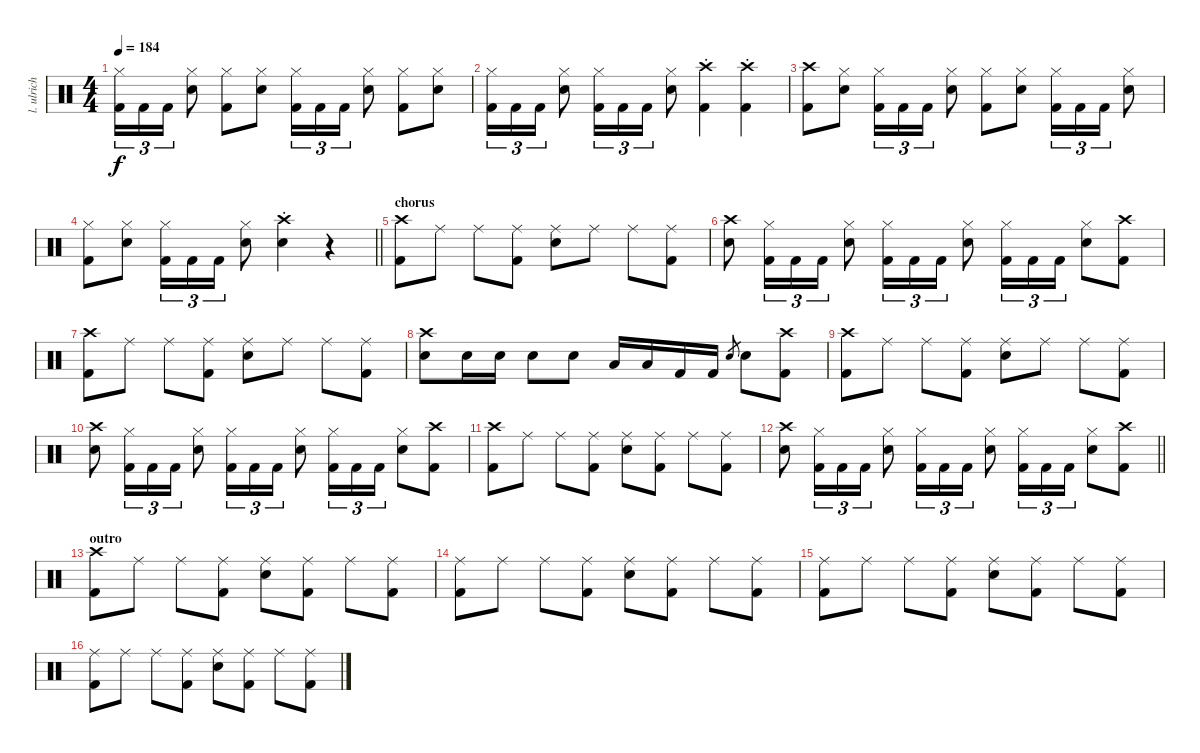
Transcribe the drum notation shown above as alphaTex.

\track ("l. ulrich - drums" "l. ulrich ") {instrument percussion}
\staff {score}
\articulation defaults
\ts (4 4)
\tempo 184
\clef neutral
\ks c
("Hi-Hat (closed)" "Kick (hit) 2").16{tu (3 2) dy f} "Kick (hit) 2".16{tu (3 2)} "Kick (hit) 2".16{tu (3 2)} ("Hi-Hat (closed)" "Snare (hit) 2").8 ("Hi-Hat (closed)" "Kick (hit) 2").8 ("Hi-Hat (closed)" "Snare (hit) 2").8 ("Hi-Hat (closed)" "Kick (hit) 2").16{tu (3 2)} "Kick (hit) 2".16{tu (3 2)} "Kick (hit) 2".16{tu (3 2)} ("Hi-Hat (closed)" "Snare (hit) 2").8 ("Hi-Hat (closed)" "Kick (hit) 2").8 ("Hi-Hat (closed)" "Snare (hit) 2").8 |
("Hi-Hat (closed)" "Kick (hit) 2").16{tu (3 2)} "Kick (hit) 2".16{tu (3 2)} "Kick (hit) 2".16{tu (3 2)} ("Hi-Hat (closed)" "Snare (hit) 2").8 ("Hi-Hat (closed)" "Kick (hit) 2").16{tu (3 2)} "Kick (hit) 2".16{tu (3 2)} "Kick (hit) 2".16{tu (3 2)} ("Hi-Hat (closed)" "Snare (hit) 2").8 ("Crash high (hit)"{st} "Kick (hit) 2"{st}).4 ("Crash high (hit)"{st} "Kick (hit) 2"{st}).4 |
("Crash high (hit)" "Kick (hit) 2").8 ("Hi-Hat (closed)" "Snare (hit) 2").8 ("Hi-Hat (closed)" "Kick (hit) 2").16{tu (3 2)} "Kick (hit) 2".16{tu (3 2)} "Kick (hit) 2".16{tu (3 2)} ("Hi-Hat (closed)" "Snare (hit) 2").8 ("Hi-Hat (closed)" "Kick (hit) 2").8 ("Hi-Hat (closed)" "Snare (hit) 2").8 ("Hi-Hat (closed)" "Kick (hit) 2").16{tu (3 2)} "Kick (hit) 2".16{tu (3 2)} "Kick (hit) 2".16{tu (3 2)} ("Hi-Hat (closed)" "Snare (hit) 2").8 |
\barLineRight lightlight
("Hi-Hat (closed)" "Kick (hit) 2").8 ("Hi-Hat (closed)" "Snare (hit) 2").8 ("Hi-Hat (closed)" "Kick (hit) 2").16{tu (3 2)} "Kick (hit) 2".16{tu (3 2)} "Kick (hit) 2".16{tu (3 2)} ("Hi-Hat (closed)" "Snare (hit) 2").8 ("Crash high (hit)"{st} "Snare (hit) 2"{st}).4 r.4 |
\section ("" "chorus")
("Crash high (hit)" "Kick (hit) 2").8 "Ride (middle)".8 "Ride (middle)".8 ("Ride (middle)" "Kick (hit) 2").8 ("Ride (middle)" "Snare (hit) 2").8 "Ride (middle)".8 "Ride (middle)".8 ("Ride (middle)" "Kick (hit) 2").8 |
("Crash high (hit)" "Snare (hit) 2").8 ("Hi-Hat (closed)" "Kick (hit) 2").16{tu (3 2)} "Kick (hit) 2".16{tu (3 2)} "Kick (hit) 2".16{tu (3 2)} ("Hi-Hat (closed)" "Snare (hit) 2").8 ("Hi-Hat (closed)" "Kick (hit) 2").16{tu (3 2)} "Kick (hit) 2".16{tu (3 2)} "Kick (hit) 2".16{tu (3 2)} ("Hi-Hat (closed)" "Snare (hit) 2").8 ("Hi-Hat (closed)" "Kick (hit) 2").16{tu (3 2)} "Kick (hit) 2".16{tu (3 2)} "Kick (hit) 2".16{tu (3 2)} ("Hi-Hat (closed)" "Snare (hit) 2").8 ("Crash high (hit)" "Kick (hit) 2").8 |
("Crash high (hit)" "Kick (hit) 2").8 "Ride (middle)".8 "Ride (middle)".8 ("Ride (middle)" "Kick (hit) 2").8 ("Ride (middle)" "Snare (hit) 2").8 "Ride (middle)".8 "Ride (middle)".8 ("Ride (middle)" "Kick (hit) 2").8 |
("Crash high (hit)" "Snare (hit) 2").8 "Snare (hit) 2".16 "Snare (hit) 2".16 "Snare (hit) 2".8 "Snare (hit) 2".8 "Low Floor Tom (hit)".16 "Low Floor Tom (hit)".16 "Kick (hit) 2".16 "Kick (hit) 2".16 "Snare (hit) 2".8{gr} "Snare (hit) 2".8 ("Crash high (hit)" "Kick (hit) 2").8 |
("Crash high (hit)" "Kick (hit) 2").8 "Ride (middle)".8 "Ride (middle)".8 ("Ride (middle)" "Kick (hit) 2").8 ("Ride (middle)" "Snare (hit) 2").8 "Ride (middle)".8 "Ride (middle)".8 ("Ride (middle)" "Kick (hit) 2").8 |
("Crash high (hit)" "Snare (hit) 2").8 ("Hi-Hat (closed)" "Kick (hit) 2").16{tu (3 2)} "Kick (hit) 2".16{tu (3 2)} "Kick (hit) 2".16{tu (3 2)} ("Hi-Hat (closed)" "Snare (hit) 2").8 ("Hi-Hat (closed)" "Kick (hit) 2").16{tu (3 2)} "Kick (hit) 2".16{tu (3 2)} "Kick (hit) 2".16{tu (3 2)} ("Hi-Hat (closed)" "Snare (hit) 2").8 ("Hi-Hat (closed)" "Kick (hit) 2").16{tu (3 2)} "Kick (hit) 2".16{tu (3 2)} "Kick (hit) 2".16{tu (3 2)} ("Hi-Hat (closed)" "Snare (hit) 2").8 ("Crash high (hit)" "Kick (hit) 2").8 |
("Crash high (hit)" "Kick (hit) 2").8 "Ride (middle)".8 "Ride (middle)".8 ("Ride (middle)" "Kick (hit) 2").8 ("Ride (middle)" "Snare (hit) 2").8 ("Ride (middle)" "Kick (hit) 2").8 "Ride (middle)".8 ("Ride (middle)" "Kick (hit) 2").8 |
\barLineRight lightlight
("Crash high (hit)" "Snare (hit) 2").8 ("Hi-Hat (closed)" "Kick (hit) 2").16{tu (3 2)} "Kick (hit) 2".16{tu (3 2)} "Kick (hit) 2".16{tu (3 2)} ("Hi-Hat (closed)" "Snare (hit) 2").8 ("Hi-Hat (closed)" "Kick (hit) 2").16{tu (3 2)} "Kick (hit) 2".16{tu (3 2)} "Kick (hit) 2".16{tu (3 2)} ("Hi-Hat (closed)" "Snare (hit) 2").8 ("Hi-Hat (closed)" "Kick (hit) 2").16{tu (3 2)} "Kick (hit) 2".16{tu (3 2)} "Kick (hit) 2".16{tu (3 2)} ("Hi-Hat (closed)" "Snare (hit) 2").8 ("Crash high (hit)" "Kick (hit) 2").8 |
\section ("" "outro")
("Crash high (hit)" "Kick (hit) 2").8 "Ride (middle)".8 "Ride (middle)".8 ("Ride (middle)" "Kick (hit) 2").8 ("Ride (middle)" "Snare (hit) 2").8 ("Ride (middle)" "Kick (hit) 2").8 "Ride (middle)".8 ("Ride (middle)" "Kick (hit) 2").8 |
("Ride (middle)" "Kick (hit) 2").8 "Ride (middle)".8 "Ride (middle)".8 ("Ride (middle)" "Kick (hit) 2").8 ("Ride (middle)" "Snare (hit) 2").8 ("Ride (middle)" "Kick (hit) 2").8 "Ride (middle)".8 ("Ride (middle)" "Kick (hit) 2").8 |
("Ride (middle)" "Kick (hit) 2").8 "Ride (middle)".8 "Ride (middle)".8 ("Ride (middle)" "Kick (hit) 2").8 ("Ride (middle)" "Snare (hit) 2").8 ("Ride (middle)" "Kick (hit) 2").8 "Ride (middle)".8 ("Ride (middle)" "Kick (hit) 2").8 |
("Ride (middle)" "Kick (hit) 2").8 "Ride (middle)".8 "Ride (middle)".8 ("Ride (middle)" "Kick (hit) 2").8 ("Ride (middle)" "Snare (hit) 2").8 ("Ride (middle)" "Kick (hit) 2").8 "Ride (middle)".8 ("Ride (middle)" "Kick (hit) 2").8
